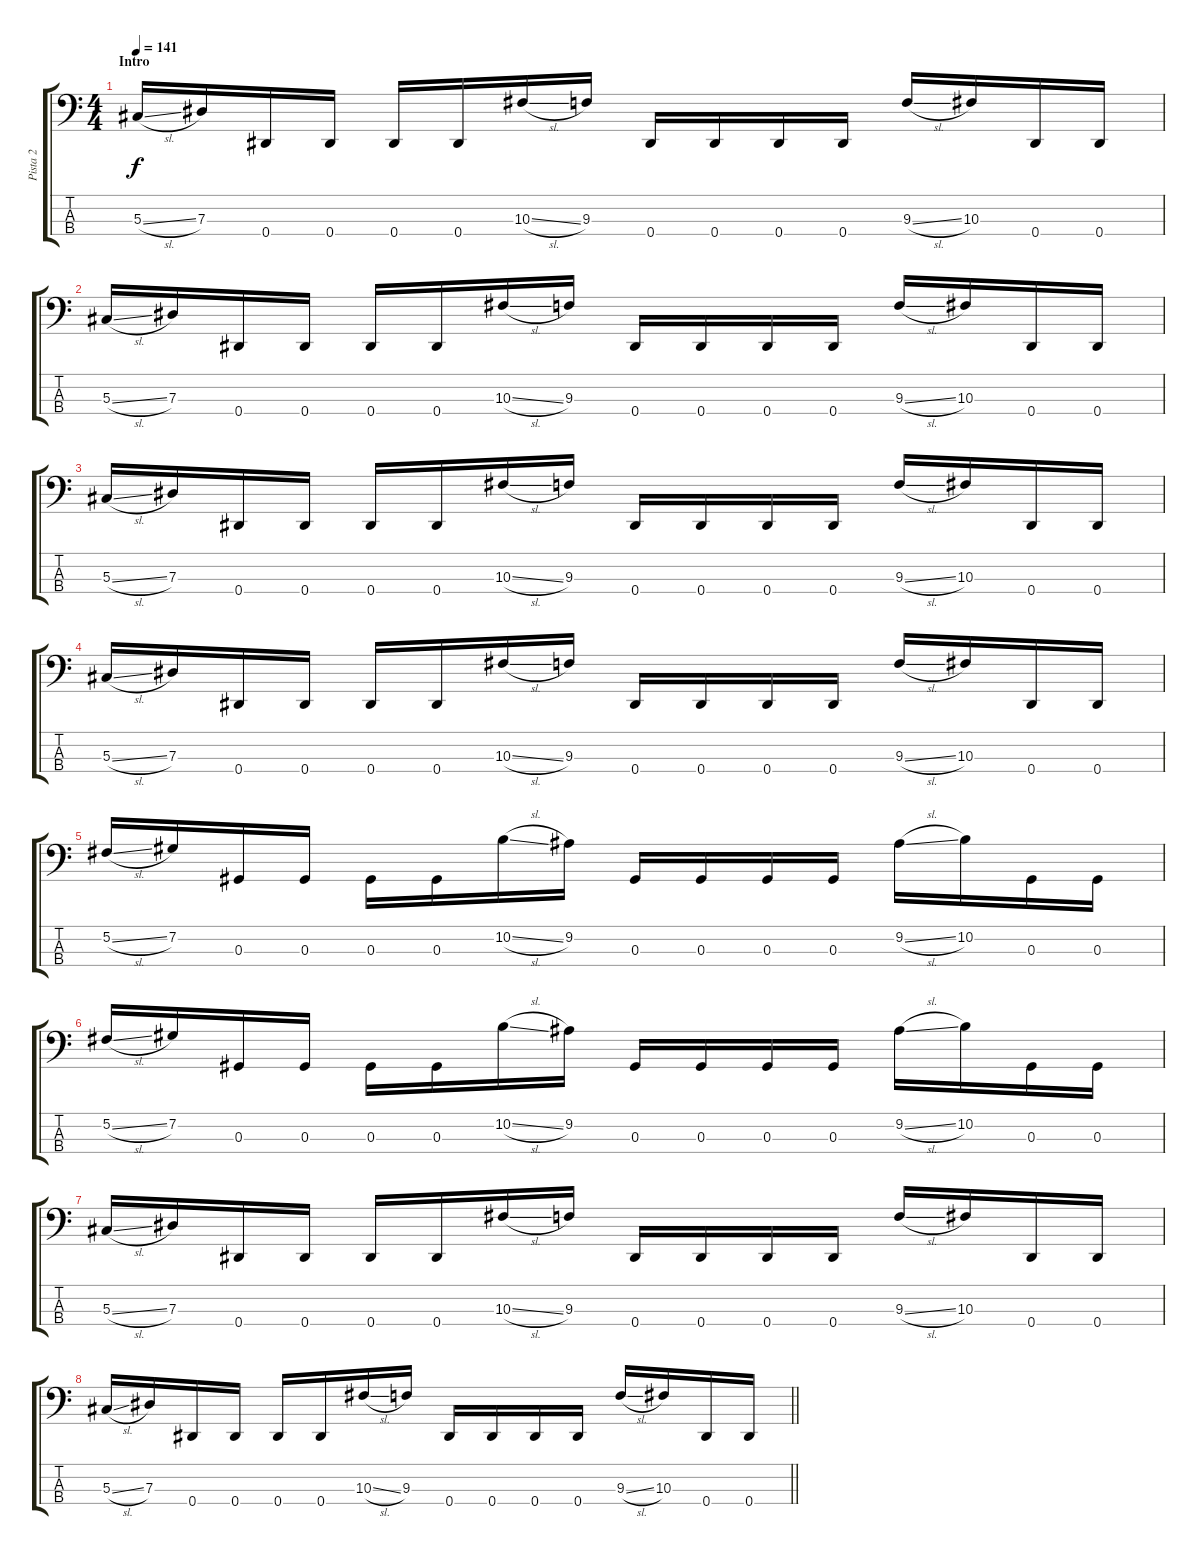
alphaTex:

\track ("Pista 2" "Pista 2") {instrument electricbasspick}
\staff {score tabs}
\tuning (Gb2 Db2 Ab1 Eb1) {hide}
\ts (4 4)
\section ("" "Intro")
\tempo 141
\clef f4
\ks c
5.3{sl}.16{dy f instrument electricbasspick} 7.3.16 0.4.16 0.4.16 0.4.16 0.4.16 10.3{sl}.16 9.3.16 0.4.16 0.4.16 0.4.16 0.4.16 9.3{sl}.16 10.3.16 0.4.16 0.4.16 |
5.3{sl}.16 7.3.16 0.4.16 0.4.16 0.4.16 0.4.16 10.3{sl}.16 9.3.16 0.4.16 0.4.16 0.4.16 0.4.16 9.3{sl}.16 10.3.16 0.4.16 0.4.16 |
5.3{sl}.16 7.3.16 0.4.16 0.4.16 0.4.16 0.4.16 10.3{sl}.16 9.3.16 0.4.16 0.4.16 0.4.16 0.4.16 9.3{sl}.16 10.3.16 0.4.16 0.4.16 |
5.3{sl}.16 7.3.16 0.4.16 0.4.16 0.4.16 0.4.16 10.3{sl}.16 9.3.16 0.4.16 0.4.16 0.4.16 0.4.16 9.3{sl}.16 10.3.16 0.4.16 0.4.16 |
5.2{sl}.16 7.2.16 0.3.16 0.3.16 0.3.16 0.3.16 10.2{sl}.16 9.2.16 0.3.16 0.3.16 0.3.16 0.3.16 9.2{sl}.16 10.2.16 0.3.16 0.3.16 |
5.2{sl}.16 7.2.16 0.3.16 0.3.16 0.3.16 0.3.16 10.2{sl}.16 9.2.16 0.3.16 0.3.16 0.3.16 0.3.16 9.2{sl}.16 10.2.16 0.3.16 0.3.16 |
5.3{sl}.16 7.3.16 0.4.16 0.4.16 0.4.16 0.4.16 10.3{sl}.16 9.3.16 0.4.16 0.4.16 0.4.16 0.4.16 9.3{sl}.16 10.3.16 0.4.16 0.4.16 |
\barLineRight lightlight
5.3{sl}.16 7.3.16 0.4.16 0.4.16 0.4.16 0.4.16 10.3{sl}.16 9.3.16 0.4.16 0.4.16 0.4.16 0.4.16 9.3{sl}.16 10.3.16 0.4.16 0.4.16
